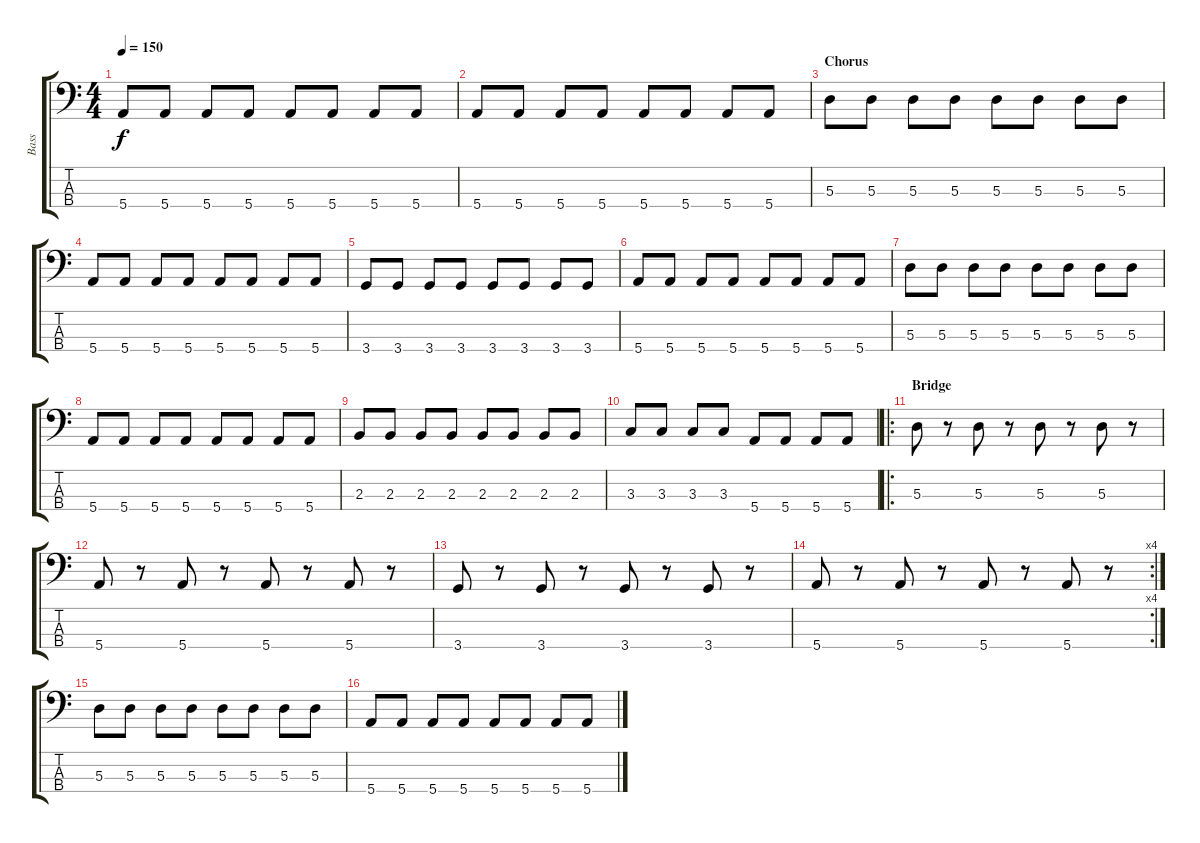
\track ("Bass" "Bass") {instrument electricbasspick}
\staff {score tabs}
\tuning (G2 D2 A1 E1) {hide}
\ts (4 4)
\tempo 150
\clef f4
\ks c
5.4.8{dy f} 5.4.8 5.4.8 5.4.8 5.4.8 5.4.8 5.4.8 5.4.8 |
5.4.8 5.4.8 5.4.8 5.4.8 5.4.8 5.4.8 5.4.8 5.4.8 |
\section ("" "Chorus")
5.3.8 5.3.8 5.3.8 5.3.8 5.3.8 5.3.8 5.3.8 5.3.8 |
5.4.8 5.4.8 5.4.8 5.4.8 5.4.8 5.4.8 5.4.8 5.4.8 |
3.4.8 3.4.8 3.4.8 3.4.8 3.4.8 3.4.8 3.4.8 3.4.8 |
5.4.8 5.4.8 5.4.8 5.4.8 5.4.8 5.4.8 5.4.8 5.4.8 |
5.3.8 5.3.8 5.3.8 5.3.8 5.3.8 5.3.8 5.3.8 5.3.8 |
5.4.8 5.4.8 5.4.8 5.4.8 5.4.8 5.4.8 5.4.8 5.4.8 |
2.3.8 2.3.8 2.3.8 2.3.8 2.3.8 2.3.8 2.3.8 2.3.8 |
3.3.8 3.3.8 3.3.8 3.3.8 5.4.8 5.4.8 5.4.8 5.4.8 |
\ro
\section ("" "Bridge")
5.3.8 r.8 5.3.8 r.8 5.3.8 r.8 5.3.8 r.8 |
5.4.8 r.8 5.4.8 r.8 5.4.8 r.8 5.4.8 r.8 |
3.4.8 r.8 3.4.8 r.8 3.4.8 r.8 3.4.8 r.8 |
\rc 4
5.4.8 r.8 5.4.8 r.8 5.4.8 r.8 5.4.8 r.8 |
5.3.8 5.3.8 5.3.8 5.3.8 5.3.8 5.3.8 5.3.8 5.3.8 |
5.4.8 5.4.8 5.4.8 5.4.8 5.4.8 5.4.8 5.4.8 5.4.8
